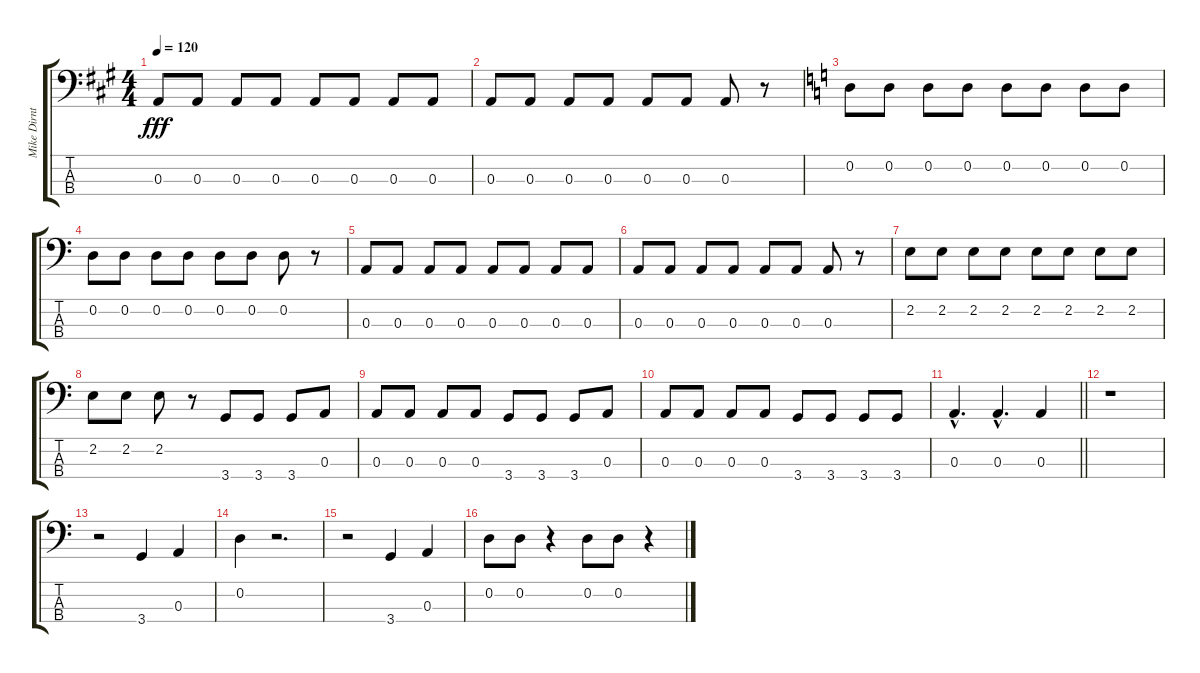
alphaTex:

\track ("Mike Dirnt" "Mike Dirnt") {instrument electricbassfinger}
\staff {score tabs}
\tuning (G2 D2 A1 E1) {hide}
\ts (4 4)
\tempo 120
\clef f4
\ks a
0.3.8{dy fff} 0.3.8 0.3.8 0.3.8 0.3.8 0.3.8 0.3.8 0.3.8 |
0.3.8 0.3.8 0.3.8 0.3.8 0.3.8 0.3.8 0.3.8 r.8 |
\ks c
0.2.8 0.2.8 0.2.8 0.2.8 0.2.8 0.2.8 0.2.8 0.2.8 |
0.2.8 0.2.8 0.2.8 0.2.8 0.2.8 0.2.8 0.2.8 r.8 |
0.3.8 0.3.8 0.3.8 0.3.8 0.3.8 0.3.8 0.3.8 0.3.8 |
0.3.8 0.3.8 0.3.8 0.3.8 0.3.8 0.3.8 0.3.8 r.8 |
2.2.8 2.2.8 2.2.8 2.2.8 2.2.8 2.2.8 2.2.8 2.2.8 |
2.2.8 2.2.8 2.2.8 r.8 3.4.8 3.4.8 3.4.8 0.3.8 |
0.3.8 0.3.8 0.3.8 0.3.8 3.4.8 3.4.8 3.4.8 0.3.8 |
0.3.8 0.3.8 0.3.8 0.3.8 3.4.8 3.4.8 3.4.8 3.4.8 |
\barLineRight lightlight
0.3{hac}.4{d} 0.3{hac}.4{d} 0.3.4 |
r.1 |
r.2 3.4.4 0.3.4 |
0.2.4 r.2{d} |
r.2 3.4.4 0.3.4 |
0.2.8 0.2.8 r.4 0.2.8 0.2.8 r.4
